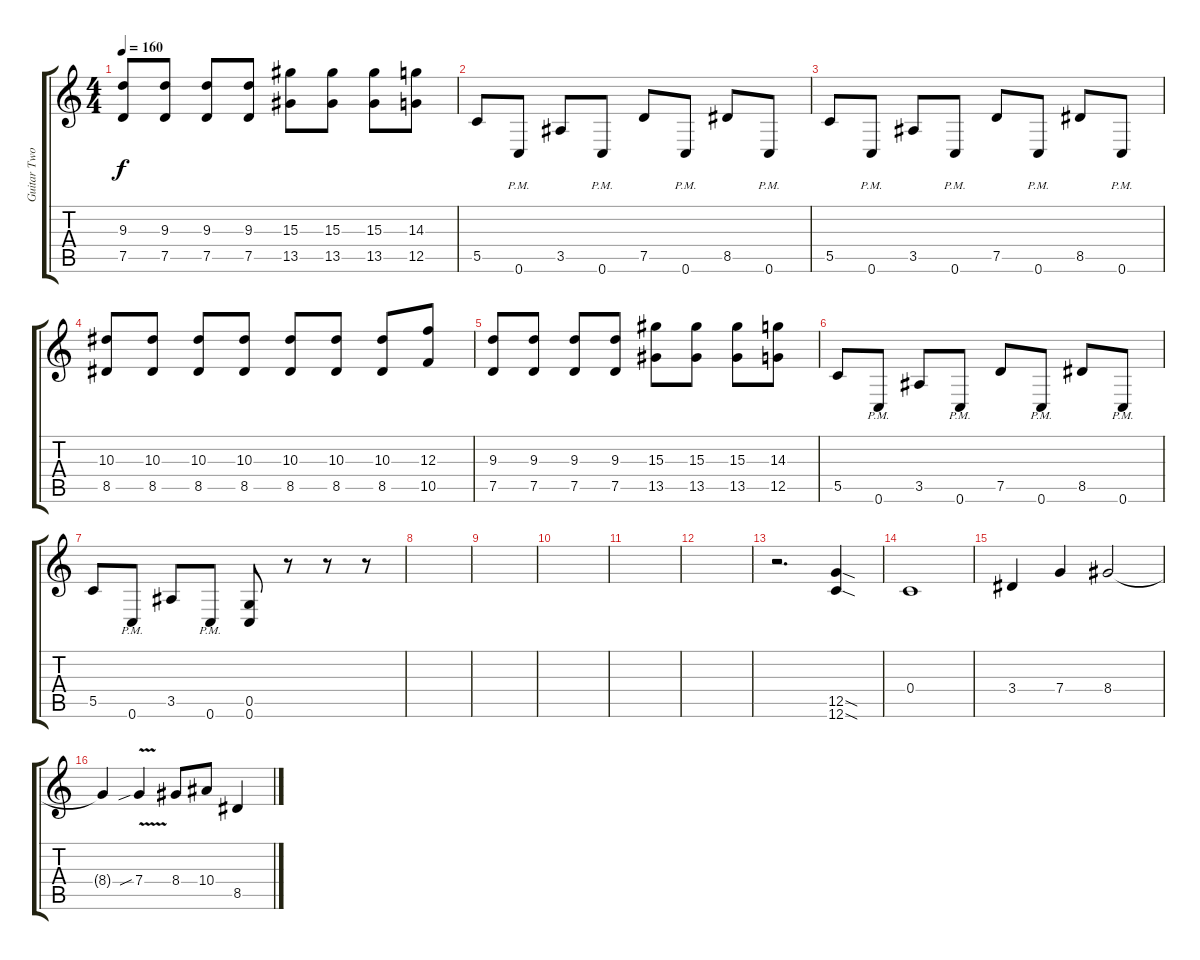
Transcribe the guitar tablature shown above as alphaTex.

\track ("Guitar Two" "Guitar Two") {instrument distortionguitar}
\staff {score tabs}
\tuning (D4 A3 F3 C3 G2 C2) {hide}
\ts (4 4)
\tempo 160
\clef g2
\ks c
(9.3 7.5).8{dy f} (9.3 7.5).8 (9.3 7.5).8 (9.3 7.5).8 (15.3 13.5).8 (15.3 13.5).8 (15.3 13.5).8 (14.3 12.5).8 |
5.5.8 0.6{pm}.8 3.5.8 0.6{pm}.8 7.5.8 0.6{pm}.8 8.5.8 0.6{pm}.8 |
5.5.8 0.6{pm}.8 3.5.8 0.6{pm}.8 7.5.8 0.6{pm}.8 8.5.8 0.6{pm}.8 |
(10.3 8.5).8 (10.3 8.5).8 (10.3 8.5).8 (10.3 8.5).8 (10.3 8.5).8 (10.3 8.5).8 (10.3 8.5).8 (12.3 10.5).8 |
(9.3 7.5).8 (9.3 7.5).8 (9.3 7.5).8 (9.3 7.5).8 (15.3 13.5).8 (15.3 13.5).8 (15.3 13.5).8 (14.3 12.5).8 |
5.5.8 0.6{pm}.8 3.5.8 0.6{pm}.8 7.5.8 0.6{pm}.8 8.5.8 0.6{pm}.8 |
5.5.8 0.6{pm}.8 3.5.8 0.6{pm}.8 (0.5 0.6).8 r.8 r.8 r.8 |
|
|
|
|
|
r.2{d} (12.5{sod} 12.6{sod}).4 |
0.4.1 |
3.4.4 7.4.4 8.4.2 |
8.4{t}.4 7.4{v sib}.4 8.4.8 10.4.8 8.5.4
